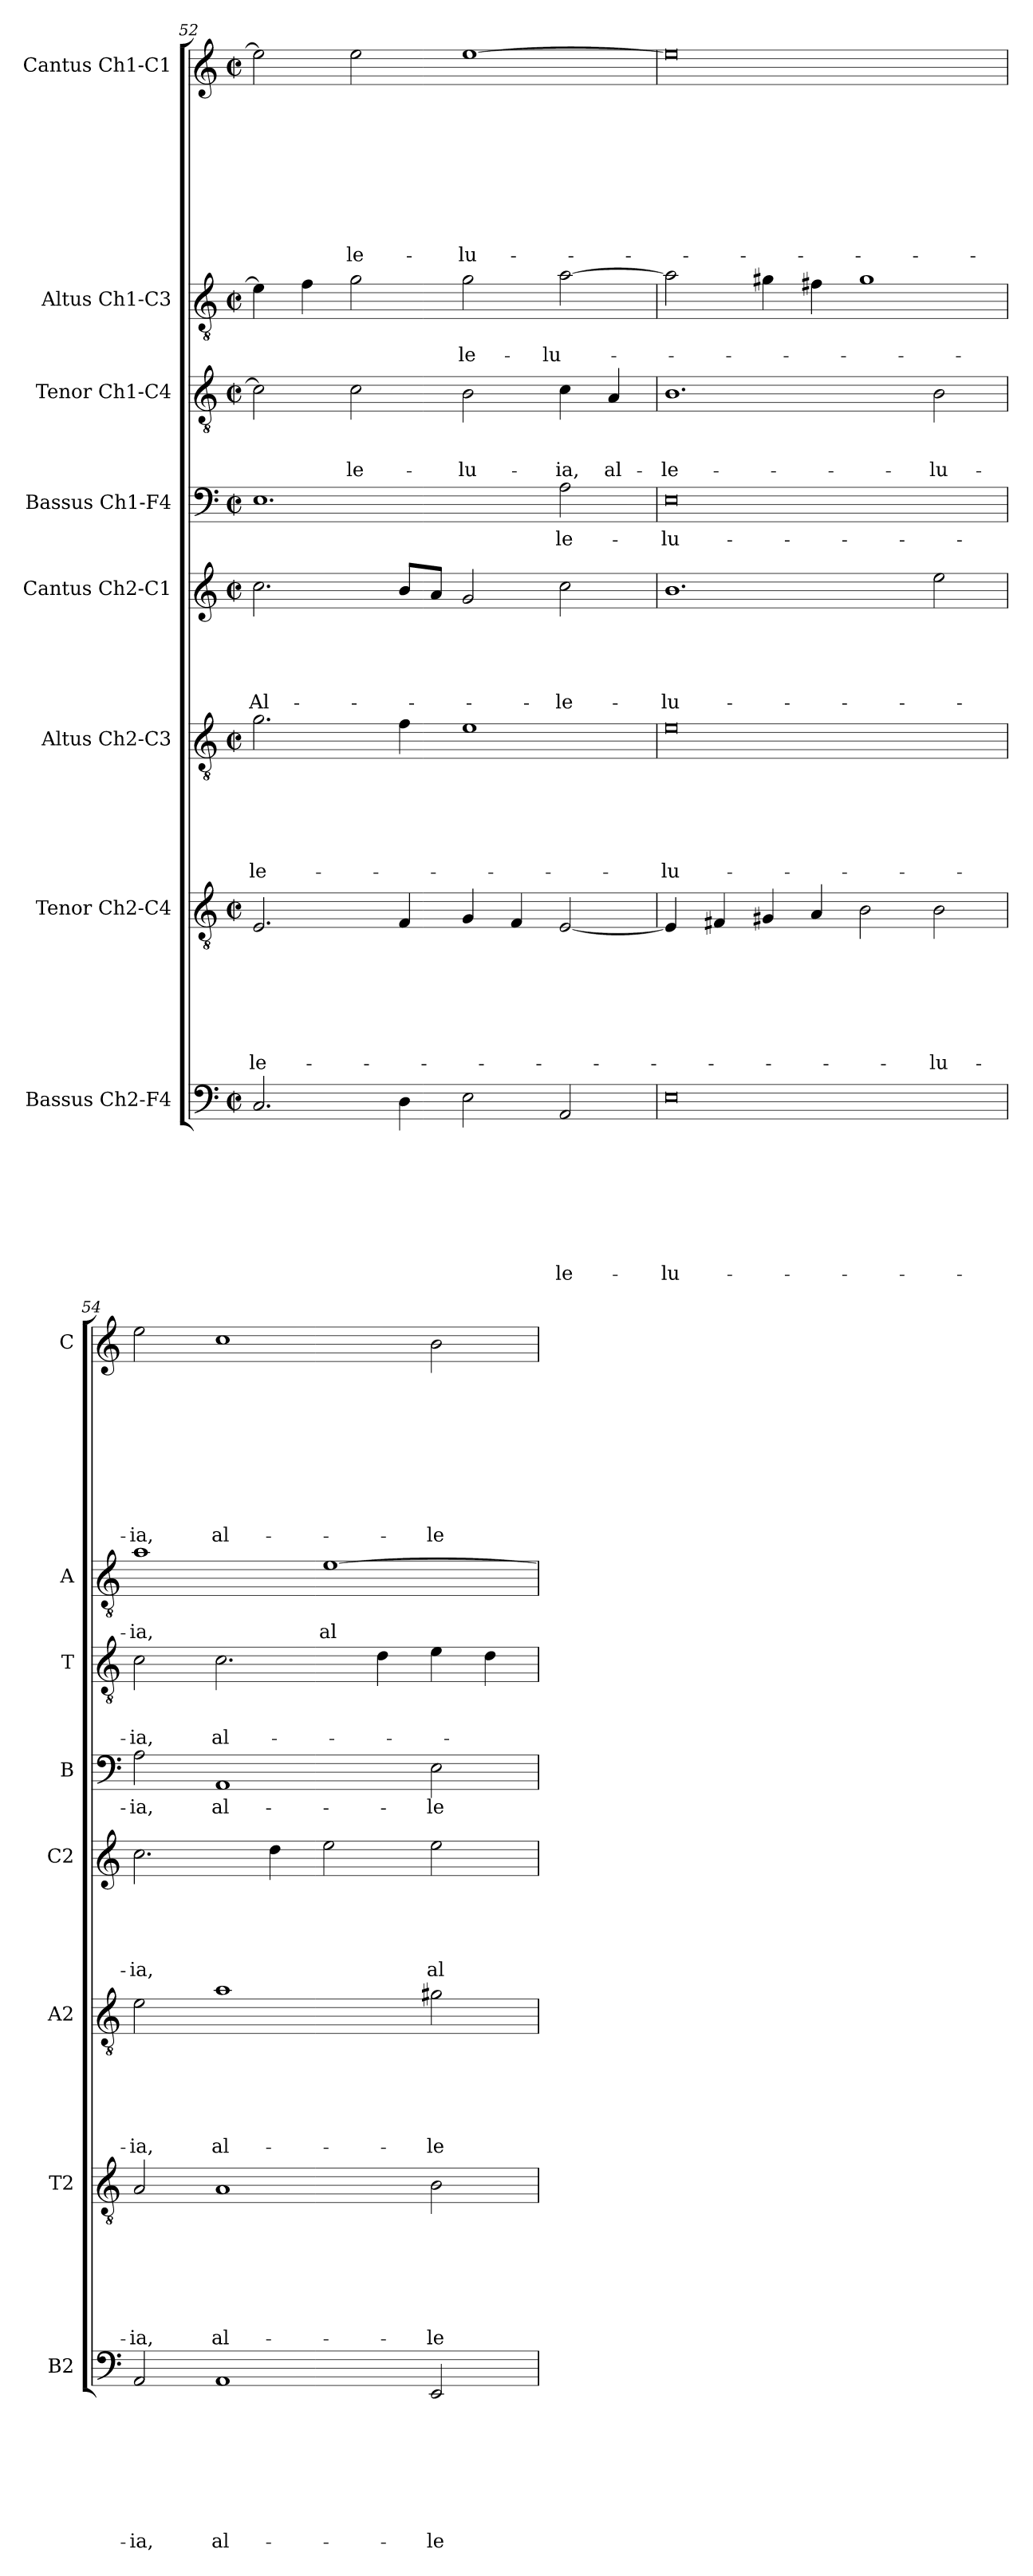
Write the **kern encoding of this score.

**kern	**text	**text	**text	**text	**text	**text	**text	**text	**kern	**text	**text	**text	**text	**text	**text	**text	**kern	**text	**text	**text	**text	**text	**text	**kern	**text	**text	**text	**text	**text	**kern	**text	**kern	**text	**text	**text	**kern	**text	**text	**kern	**text	**text	**text	**text	**text	**text	**text	**text	**text
*part8	*part8	*part8	*part8	*part8	*part8	*part8	*part8	*part8	*part7	*part7	*part7	*part7	*part7	*part7	*part7	*part7	*part6	*part6	*part6	*part6	*part6	*part6	*part6	*part5	*part5	*part5	*part5	*part5	*part5	*part4	*part4	*part3	*part3	*part3	*part3	*part2	*part2	*part2	*part1	*part1	*part1	*part1	*part1	*part1	*part1	*part1	*part1	*part1
*staff8	*staff8	*staff8	*staff8	*staff8	*staff8	*staff8	*staff8	*staff8	*staff7	*staff7	*staff7	*staff7	*staff7	*staff7	*staff7	*staff7	*staff6	*staff6	*staff6	*staff6	*staff6	*staff6	*staff6	*staff5	*staff5	*staff5	*staff5	*staff5	*staff5	*staff4	*staff4	*staff3	*staff3	*staff3	*staff3	*staff2	*staff2	*staff2	*staff1	*staff1	*staff1	*staff1	*staff1	*staff1	*staff1	*staff1	*staff1	*staff1
*I"Bassus Ch2-F4	*	*	*	*	*	*	*	*	*I"Tenor Ch2-C4	*	*	*	*	*	*	*	*I"Altus Ch2-C3	*	*	*	*	*	*	*I"Cantus Ch2-C1	*	*	*	*	*	*I"Bassus Ch1-F4	*	*I"Tenor Ch1-C4	*	*	*	*I"Altus Ch1-C3	*	*	*I"Cantus Ch1-C1	*	*	*	*	*	*	*	*	*
*I'B2	*	*	*	*	*	*	*	*	*I'T2	*	*	*	*	*	*	*	*I'A2	*	*	*	*	*	*	*I'C2	*	*	*	*	*	*I'B	*	*I'T	*	*	*	*I'A	*	*	*I'C	*	*	*	*	*	*	*	*	*
*clefF4	*	*	*	*	*	*	*	*	*clefGv2	*	*	*	*	*	*	*	*clefGv2	*	*	*	*	*	*	*clefG2	*	*	*	*	*	*clefF4	*	*clefGv2	*	*	*	*clefGv2	*	*	*clefG2	*	*	*	*	*	*	*	*	*
*k[]	*	*	*	*	*	*	*	*	*k[]	*	*	*	*	*	*	*	*k[]	*	*	*	*	*	*	*k[]	*	*	*	*	*	*k[]	*	*k[]	*	*	*	*k[]	*	*	*k[]	*	*	*	*	*	*	*	*	*
*C:	*	*	*	*	*	*	*	*	*C:	*	*	*	*	*	*	*	*C:	*	*	*	*	*	*	*C:	*	*	*	*	*	*C:	*	*C:	*	*	*	*C:	*	*	*C:	*	*	*	*	*	*	*	*	*
*M2/2	*	*	*	*	*	*	*	*	*M2/2	*	*	*	*	*	*	*	*M2/2	*	*	*	*	*	*	*M2/2	*	*	*	*	*	*M2/2	*	*M2/2	*	*	*	*M2/2	*	*	*M2/2	*	*	*	*	*	*	*	*	*
*met(c|)	*	*	*	*	*	*	*	*	*met(c|)	*	*	*	*	*	*	*	*met(c|)	*	*	*	*	*	*	*met(c|)	*	*	*	*	*	*met(c|)	*	*met(c|)	*	*	*	*met(c|)	*	*	*met(c|)	*	*	*	*	*	*	*	*	*
=52	=52	=52	=52	=52	=52	=52	=52	=52	=52	=52	=52	=52	=52	=52	=52	=52	=52	=52	=52	=52	=52	=52	=52	=52	=52	=52	=52	=52	=52	=52	=52	=52	=52	=52	=52	=52	=52	=52	=52	=52	=52	=52	=52	=52	=52	=52	=52	=52
!	!	!	!	!	!	!	!	!	!	!	!	!	!	!	!	!LO:LY:b	!	!	!	!	!	!	!LO:LY:b	!	!	!	!	!	!LO:LY:b	!	!	!	!	!	!	!	!	!	!	!	!	!	!	!	!	!	!	!
2.C/	.	.	.	.	.	.	.	.	2.E/	.	.	.	.	.	.	-le-	2.g\	.	.	.	.	.	-le-	2.cc\	.	.	.	.	Al-	1.E	.	2c\]	.	.	.	4e\]	.	.	2ee\]	.	.	.	.	.	.	.	.	.
.	.	.	.	.	.	.	.	.	.	.	.	.	.	.	.	.	.	.	.	.	.	.	.	.	.	.	.	.	.	.	.	.	.	.	.	4f\	.	.	.	.	.	.	.	.	.	.	.	.
!	!	!	!	!	!	!	!	!	!	!	!	!	!	!	!	!	!	!	!	!	!	!	!	!	!	!	!	!	!	!	!	!	!	!	!LO:LY:b	!	!	!	!	!	!	!	!	!	!	!	!	!LO:LY:b
.	.	.	.	.	.	.	.	.	.	.	.	.	.	.	.	.	.	.	.	.	.	.	.	.	.	.	.	.	.	.	.	2c\	.	.	-le-	2g\	.	.	2ee\	.	.	.	.	.	.	.	.	-le-
4D\	.	.	.	.	.	.	.	.	4F/	.	.	.	.	.	.	.	4f\	.	.	.	.	.	.	8b/L	.	.	.	.	.	.	.	.	.	.	.	.	.	.	.	.	.	.	.	.	.	.	.	.
.	.	.	.	.	.	.	.	.	.	.	.	.	.	.	.	.	.	.	.	.	.	.	.	8a/J	.	.	.	.	.	.	.	.	.	.	.	.	.	.	.	.	.	.	.	.	.	.	.	.
!	!	!	!	!	!	!	!	!	!	!	!	!	!	!	!	!	!	!	!	!	!	!	!	!	!	!	!	!	!	!	!	!	!	!	!LO:LY:b	!	!	!LO:LY:b	!	!	!	!	!	!	!	!	!	!LO:LY:b
2E\	.	.	.	.	.	.	.	.	4G/	.	.	.	.	.	.	.	1e	.	.	.	.	.	.	2g/	.	.	.	.	.	.	.	2B\	.	.	-lu-	2g\	.	-le-	[1ee	.	.	.	.	.	.	.	.	-lu-
.	.	.	.	.	.	.	.	.	4F/	.	.	.	.	.	.	.	.	.	.	.	.	.	.	.	.	.	.	.	.	.	.	.	.	.	.	.	.	.	.	.	.	.	.	.	.	.	.	.
!	!	!	!	!	!	!	!	!LO:LY:b	!	!	!	!	!	!	!	!	!	!	!	!	!	!	!	!	!	!	!	!	!LO:LY:b	!	!LO:LY:b	!	!	!	!LO:LY:b	!	!	!LO:LY:b	!	!	!	!	!	!	!	!	!	!
2AA/	.	.	.	.	.	.	.	-le-	[2E/	.	.	.	.	.	.	.	.	.	.	.	.	.	.	2cc\	.	.	.	.	-le-	2A\	-le-	4c\	.	.	-ia,	[2a\	.	-lu-	.	.	.	.	.	.	.	.	.	.
!	!	!	!	!	!	!	!	!	!	!	!	!	!	!	!	!	!	!	!	!	!	!	!	!	!	!	!	!	!	!	!	!	!	!	!LO:LY:b	!	!	!	!	!	!	!	!	!	!	!	!	!
.	.	.	.	.	.	.	.	.	.	.	.	.	.	.	.	.	.	.	.	.	.	.	.	.	.	.	.	.	.	.	.	4A/	.	.	al-	.	.	.	.	.	.	.	.	.	.	.	.	.
!!LO:PB:g=z
=53	=53	=53	=53	=53	=53	=53	=53	=53	=53	=53	=53	=53	=53	=53	=53	=53	=53	=53	=53	=53	=53	=53	=53	=53	=53	=53	=53	=53	=53	=53	=53	=53	=53	=53	=53	=53	=53	=53	=53	=53	=53	=53	=53	=53	=53	=53	=53	=53
!	!	!	!	!	!	!	!	!LO:LY:b	!	!	!	!	!	!	!	!	!	!	!	!	!	!	!LO:LY:b	!	!	!	!	!	!LO:LY:b	!	!LO:LY:b	!	!	!	!LO:LY:b	!	!	!	!	!	!	!	!	!	!	!	!	!
0E	.	.	.	.	.	.	.	-lu-	4E/]	.	.	.	.	.	.	.	0e	.	.	.	.	.	-lu-	1.b	.	.	.	.	-lu-	0E	-lu-	1.B	.	.	-le-	2a\]	.	.	0ee]	.	.	.	.	.	.	.	.	.
.	.	.	.	.	.	.	.	.	4F#X/	.	.	.	.	.	.	.	.	.	.	.	.	.	.	.	.	.	.	.	.	.	.	.	.	.	.	.	.	.	.	.	.	.	.	.	.	.	.	.
.	.	.	.	.	.	.	.	.	4G#X/	.	.	.	.	.	.	.	.	.	.	.	.	.	.	.	.	.	.	.	.	.	.	.	.	.	.	4g#X\	.	.	.	.	.	.	.	.	.	.	.	.
.	.	.	.	.	.	.	.	.	4A/	.	.	.	.	.	.	.	.	.	.	.	.	.	.	.	.	.	.	.	.	.	.	.	.	.	.	4f#X\	.	.	.	.	.	.	.	.	.	.	.	.
.	.	.	.	.	.	.	.	.	2B\	.	.	.	.	.	.	.	.	.	.	.	.	.	.	.	.	.	.	.	.	.	.	.	.	.	.	1g#	.	.	.	.	.	.	.	.	.	.	.	.
!	!	!	!	!	!	!	!	!	!	!	!	!	!	!	!	!LO:LY:b	!	!	!	!	!	!	!	!	!	!	!	!	!	!	!	!	!	!	!LO:LY:b	!	!	!	!	!	!	!	!	!	!	!	!	!
.	.	.	.	.	.	.	.	.	2B\	.	.	.	.	.	.	-lu-	.	.	.	.	.	.	.	2ee\	.	.	.	.	.	.	.	2B\	.	.	-lu-	.	.	.	.	.	.	.	.	.	.	.	.	.
=54	=54	=54	=54	=54	=54	=54	=54	=54	=54	=54	=54	=54	=54	=54	=54	=54	=54	=54	=54	=54	=54	=54	=54	=54	=54	=54	=54	=54	=54	=54	=54	=54	=54	=54	=54	=54	=54	=54	=54	=54	=54	=54	=54	=54	=54	=54	=54	=54
!	!	!	!	!	!	!	!	!LO:LY:b	!	!	!	!	!	!	!	!LO:LY:b	!	!	!	!	!	!	!LO:LY:b	!	!	!	!	!	!LO:LY:b	!	!LO:LY:b	!	!	!	!LO:LY:b	!	!	!LO:LY:b	!	!	!	!	!	!	!	!	!	!LO:LY:b
2AA/	.	.	.	.	.	.	.	-ia,	2A/	.	.	.	.	.	.	-ia,	2e\	.	.	.	.	.	-ia,	2.cc\	.	.	.	.	-ia,	2A\	-ia,	2c\	.	.	-ia,	1a	.	-ia,	2ee\	.	.	.	.	.	.	.	.	-ia,
!	!	!	!	!	!	!	!	!LO:LY:b	!	!	!	!	!	!	!	!LO:LY:b	!	!	!	!	!	!	!LO:LY:b	!	!	!	!	!	!	!	!LO:LY:b	!	!	!	!LO:LY:b	!	!	!	!	!	!	!	!	!	!	!	!	!LO:LY:b
1AA	.	.	.	.	.	.	.	al-	1A	.	.	.	.	.	.	al-	1a	.	.	.	.	.	al-	.	.	.	.	.	.	1AA	al-	2.c\	.	.	al-	.	.	.	1cc	.	.	.	.	.	.	.	.	al-
.	.	.	.	.	.	.	.	.	.	.	.	.	.	.	.	.	.	.	.	.	.	.	.	4dd\	.	.	.	.	.	.	.	.	.	.	.	.	.	.	.	.	.	.	.	.	.	.	.	.
!	!	!	!	!	!	!	!	!	!	!	!	!	!	!	!	!	!	!	!	!	!	!	!	!	!	!	!	!	!	!	!	!	!	!	!	!	!	!LO:LY:b	!	!	!	!	!	!	!	!	!	!
.	.	.	.	.	.	.	.	.	.	.	.	.	.	.	.	.	.	.	.	.	.	.	.	2ee\	.	.	.	.	.	.	.	.	.	.	.	[1e	.	al-	.	.	.	.	.	.	.	.	.	.
.	.	.	.	.	.	.	.	.	.	.	.	.	.	.	.	.	.	.	.	.	.	.	.	.	.	.	.	.	.	.	.	4d\	.	.	.	.	.	.	.	.	.	.	.	.	.	.	.	.
!	!	!	!	!	!	!	!	!LO:LY:b	!	!	!	!	!	!	!	!LO:LY:b	!	!	!	!	!	!	!LO:LY:b	!	!	!	!	!	!LO:LY:b	!	!LO:LY:b	!	!	!	!	!	!	!	!	!	!	!	!	!	!	!	!	!LO:LY:b
2EE/	.	.	.	.	.	.	.	-le-	2B\	.	.	.	.	.	.	-le-	2g#X\	.	.	.	.	.	-le-	2ee\	.	.	.	.	al-	2E\	-le-	4e\	.	.	.	.	.	.	2b\	.	.	.	.	.	.	.	.	-le-
.	.	.	.	.	.	.	.	.	.	.	.	.	.	.	.	.	.	.	.	.	.	.	.	.	.	.	.	.	.	.	.	4d\	.	.	.	.	.	.	.	.	.	.	.	.	.	.	.	.
=	=	=	=	=	=	=	=	=	=	=	=	=	=	=	=	=	=	=	=	=	=	=	=	=	=	=	=	=	=	=	=	=	=	=	=	=	=	=	=	=	=	=	=	=	=	=	=	=
*-	*-	*-	*-	*-	*-	*-	*-	*-	*-	*-	*-	*-	*-	*-	*-	*-	*-	*-	*-	*-	*-	*-	*-	*-	*-	*-	*-	*-	*-	*-	*-	*-	*-	*-	*-	*-	*-	*-	*-	*-	*-	*-	*-	*-	*-	*-	*-	*-
